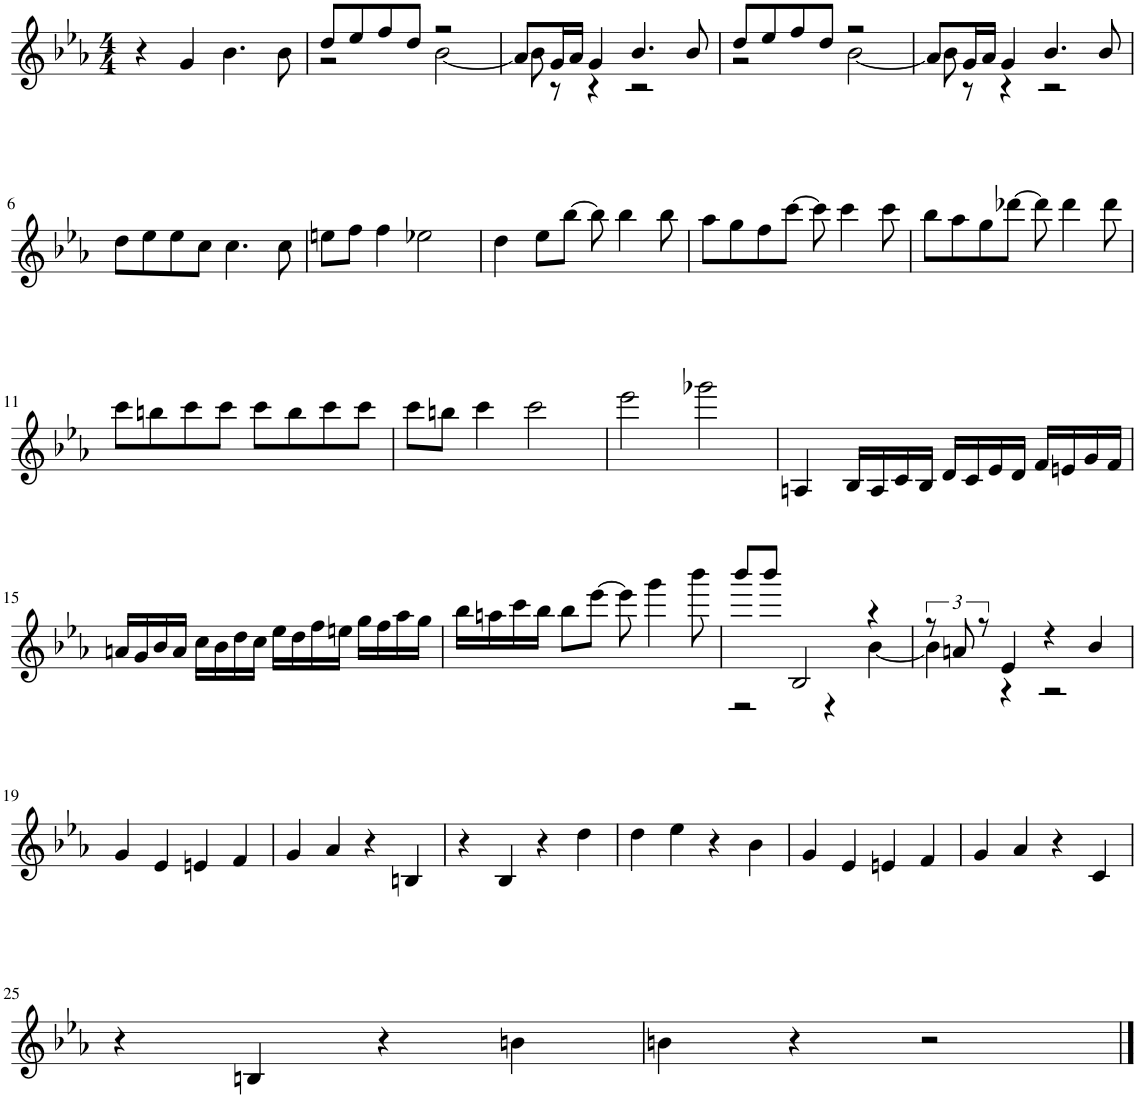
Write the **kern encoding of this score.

**kern
*part1
*staff1
*I"Violin, one
*I'Vln.
*clefG2
*k[b-e-a-]
*M4/4
=1
4r
4g/
4.b-\
8b-\
=2
*^
8dd/L	2r
8ee-/	.
8ff/	.
8dd/J	.
2r	[2b-\
=3	=3
8a-/L	8b-\]
16g/L	8r
16a-/JJ	.
4g/	4r
4.b-/	2r
8b-/	.
=4	=4
8dd/L	2r
8ee-/	.
8ff/	.
8dd/J	.
2r	[2b-\
=5	=5
8a-/L	8b-\]
16g/L	8r
16a-/JJ	.
4g/	4r
4.b-/	2r
8b-/	.
*v	*v
!!LO:LB:g=z
=6
8dd\L
8ee-\
8ee-\
8cc\J
4.cc\
8cc\
=7
8een\L
8ff\J
4ff\
2ee-X\
=8
4dd\
8ee-\L
[8bb-\J
8bb-\]
4bb-\
8bb-\
=9
8aa-\L
8gg\
8ff\
[8ccc\J
8ccc\]
4ccc\
8ccc\
=10
8bb-\L
8aa-\
8gg\
[8ddd-X\J
8ddd-\]
4ddd-\
8ddd-\
!!LO:LB:g=z
=11
8ccc\L
8bbn\
8ccc\
8ccc\J
8ccc\L
8bb\
8ccc\
8ccc\J
=12
8ccc\L
8bbn\J
4ccc\
2ccc\
=13
2eee-\
2ggg-X\
=14
4An/
16B-/LL
16A/
16c/
16B-/JJ
16d/LL
16c/
16e-/
16d/JJ
16f/LL
16en/
16g/
16f/JJ
!!LO:LB:g=z
=15
16an/LL
16g/
16b-/
16a/JJ
16cc\LL
16b-\
16dd\
16cc\JJ
16ee-\LL
16dd\
16ff\
16een\JJ
16gg\LL
16ff\
16aa-\
16gg\JJ
=16
16bb-\LL
16aan\
16ccc\
16bb-\JJ
8bb-\L
[8eee-\J
8eee-\]
4ggg\
8bbb-\
=17
*^
8bbb-/L	2r
8bbb-/J	.
2B-/	.
.	4r
4r	[4b-\
=18	=18
12r	4b-\]
12an/	.
12r	.
4e-/	4r
4r	2r
4b-/	.
*v	*v
!!LO:LB:g=z
=19
4g/
4e-/
4en/
4f/
=20
4g/
4a-/
4r
4Bn/
=21
4r
4B-/
4r
4dd\
=22
4dd\
4ee-\
4r
4b-\
=23
4g/
4e-/
4en/
4f/
=24
4g/
4a-/
4r
4c/
!!LO:LB:g=z
=25
4r
4Bn/
4r
4bn\
=26
4bn\
4r
2r
==
*-
